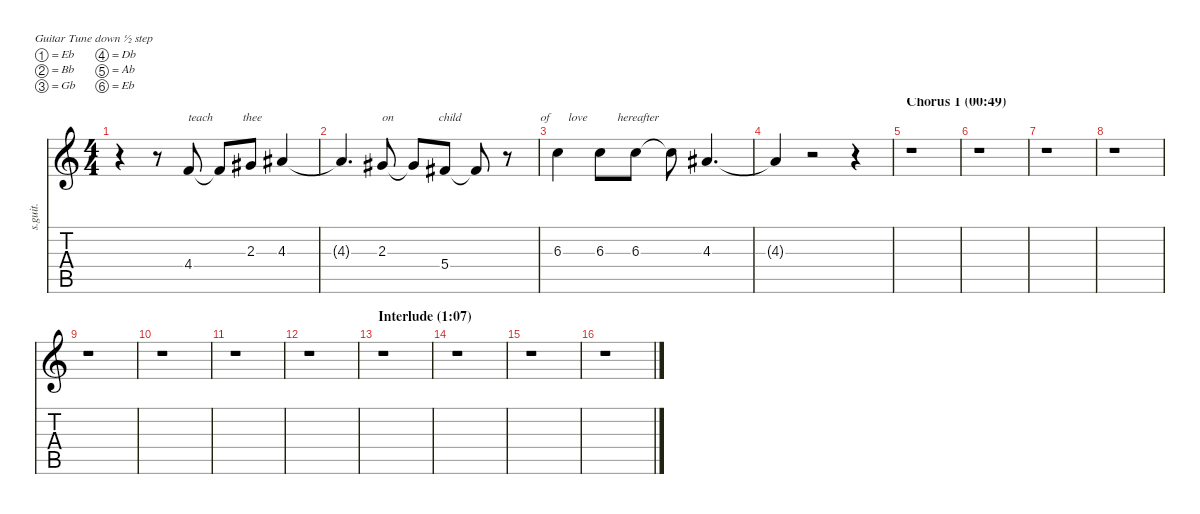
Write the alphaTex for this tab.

\defaultSystemsLayout 4
\hideDynamics
\bracketExtendMode nobrackets
\track ("Jerry Cantrell (Backup Vocals)" "s.guit.") {instrument pad4choir}
\staff {score tabs}
\tuning (Eb4 Bb3 Gb3 Db3 Ab2 Eb2)
\displaytranspose 12
\ts (4 4)
\tempo (94 hide)
\clef g2
\ks c
r.4{dy f} r.8 4.4.8{txt "teach          thee " lyrics (0 "") lyrics (1 "") lyrics (2 "") lyrics (3 "") lyrics (4 "") dy ff} 4.4{t}.8{lyrics (0 "") lyrics (1 "") lyrics (2 "") lyrics (3 "") lyrics (4 "") dy f} 2.3{acc #}.8{lyrics (0 "") lyrics (1 "") lyrics (2 "") lyrics (3 "") lyrics (4 "") dy ff} 4.3{acc #}.4{lyrics (0 "") lyrics (1 "") lyrics (2 "") lyrics (3 "") lyrics (4 "") dy f} |
4.3{t acc #}.4{d lyrics (0 "") lyrics (1 "") lyrics (2 "") lyrics (3 "") lyrics (4 "")} 2.3{acc #}.8{txt "on               child " lyrics (0 "") lyrics (1 "") lyrics (2 "") lyrics (3 "") lyrics (4 "")} 2.3{t acc #}.8{lyrics (0 "") lyrics (1 "") lyrics (2 "") lyrics (3 "") lyrics (4 "")} 5.4{acc #}.8{lyrics (0 "") lyrics (1 "") lyrics (2 "") lyrics (3 "") lyrics (4 "")} 5.4{t acc #}.8{lyrics (0 "") lyrics (1 "") lyrics (2 "") lyrics (3 "") lyrics (4 "")} r.8{txt "           of      love          hereafter"} |
6.3.4{lyrics (0 "") lyrics (1 "") lyrics (2 "") lyrics (3 "") lyrics (4 "")} 6.3.8{lyrics (0 "") lyrics (1 "") lyrics (2 "") lyrics (3 "") lyrics (4 "")} 6.3.8{lyrics (0 "") lyrics (1 "") lyrics (2 "") lyrics (3 "") lyrics (4 "")} 6.3{t}.8{lyrics (0 "") lyrics (1 "") lyrics (2 "") lyrics (3 "") lyrics (4 "")} 4.3{acc #}.4{d lyrics (0 "") lyrics (1 "") lyrics (2 "") lyrics (3 "") lyrics (4 "")} |
4.3{t acc #}.4{lyrics (0 "") lyrics (1 "") lyrics (2 "") lyrics (3 "") lyrics (4 "")} r.2 r.4 |
\section ("" "Chorus 1 (00:49)")
r.1 |
r.1 |
r.1 |
r.1 |
r.1 |
r.1 |
r.1 |
r.1 |
\section ("" "Interlude (1:07)")
r.1 |
r.1 |
r.1 |
r.1
